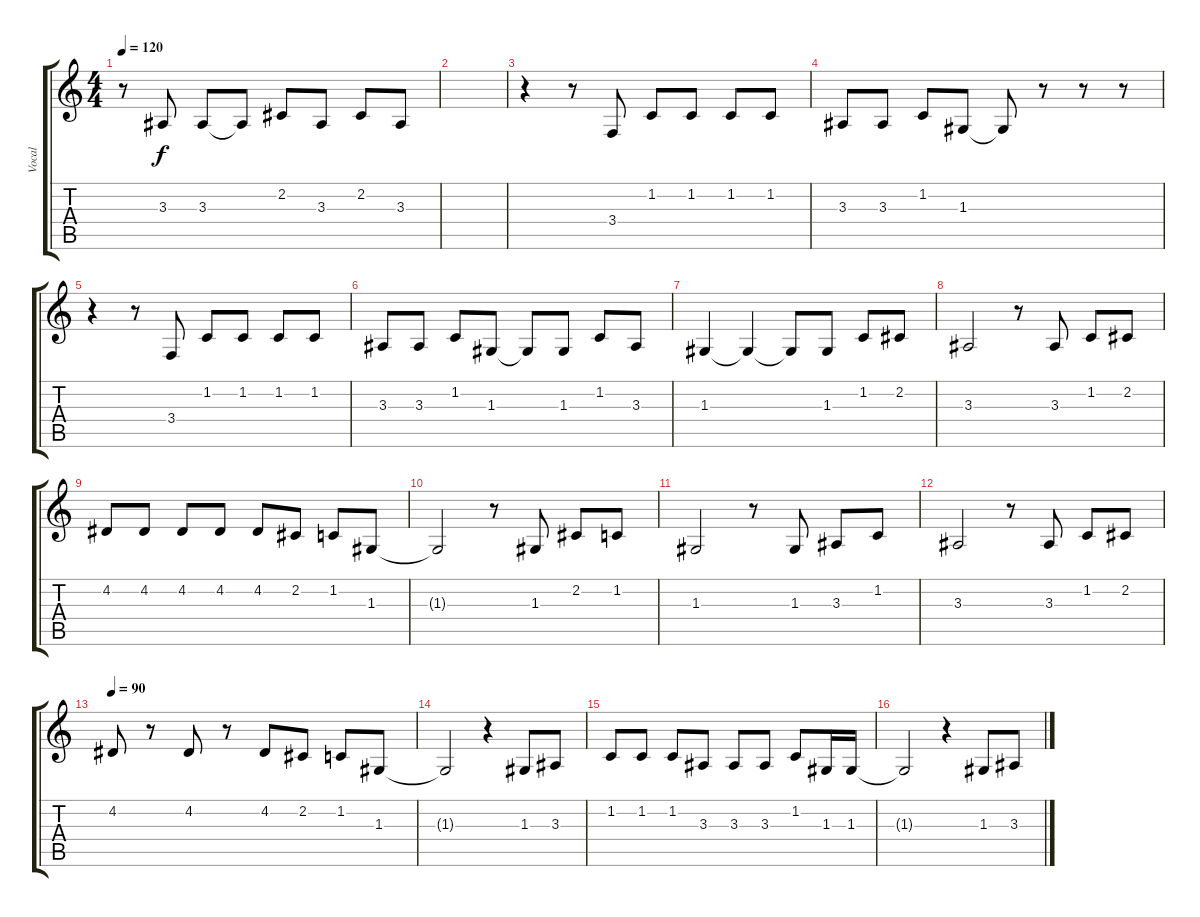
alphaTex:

\track ("Vocal" "Vocal") {instrument lead2sawtooth}
\staff {score tabs}
\tuning (E4 B3 G3 D3 A2 E2) {hide}
\ts (4 4)
\tempo 120
\clef g2
\ks c
r.8{dy f} 3.3.8 3.3.8 3.3{t}.8 2.2.8 3.3.8 2.2.8 3.3.8 |
|
r.4 r.8 3.4.8 1.2.8 1.2.8 1.2.8 1.2.8 |
3.3.8 3.3.8 1.2.8 1.3.8 1.3{t}.8 r.8 r.8 r.8 |
r.4 r.8 3.4.8 1.2.8 1.2.8 1.2.8 1.2.8 |
3.3.8 3.3.8 1.2.8 1.3.8 1.3{t}.8 1.3.8 1.2.8 3.3.8 |
1.3.4 1.3{t}.4 1.3{t}.8 1.3.8 1.2.8 2.2.8 |
3.3.2 r.8 3.3.8 1.2.8 2.2.8 |
4.2.8 4.2.8 4.2.8 4.2.8 4.2.8 2.2.8 1.2.8 1.3.8 |
1.3{t}.2 r.8 1.3.8 2.2.8 1.2.8 |
1.3.2 r.8 1.3.8 3.3.8 1.2.8 |
3.3.2 r.8 3.3.8 1.2.8 2.2.8 |
\tempo 90
4.2.8 r.8 4.2.8 r.8 4.2.8 2.2.8 1.2.8 1.3.8 |
1.3{t}.2 r.4 1.3.8 3.3.8 |
1.2.8 1.2.8 1.2.8 3.3.8 3.3.8 3.3.8 1.2.8 1.3.16 1.3.16 |
1.3{t}.2 r.4 1.3.8 3.3.8
